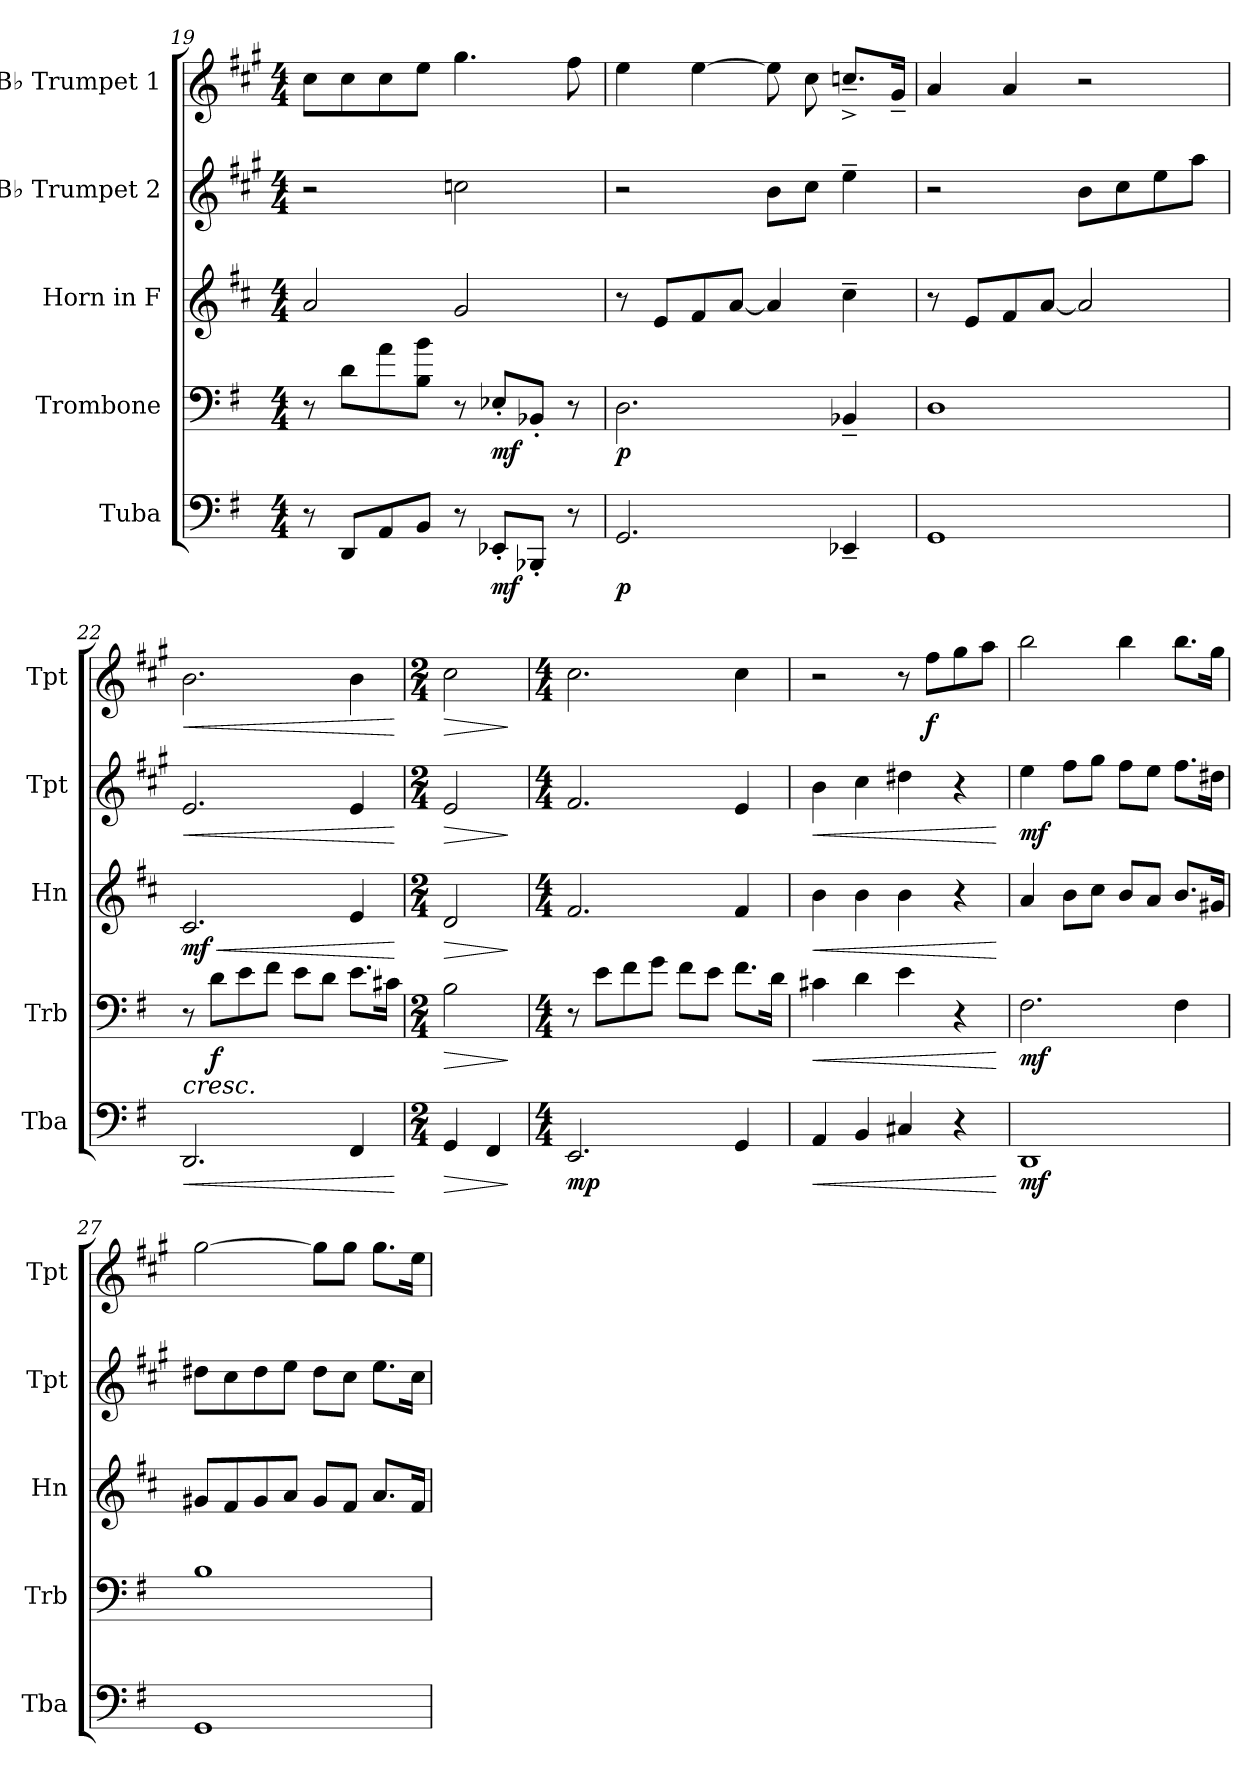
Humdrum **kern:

**kern	**dynam	**kern	**dynam	**kern	**dynam	**kern	**dynam	**kern	**dynam
*part5	*part5	*part4	*part4	*part3	*part3	*part2	*part2	*part1	*part1
*staff5	*staff5	*staff4	*staff4	*staff3	*staff3	*staff2	*staff2	*staff1	*staff1
*I"Tuba	*	*I"Trombone	*	*I"Horn in F	*	*I"B♭ Trumpet 2	*	*I"B♭ Trumpet 1	*
*I'Tba	*	*I'Trb	*	*I'Hn	*	*I'Tpt	*	*I'Tpt	*
*clefF4	*	*clefF4	*	*clefG2	*	*clefG2	*	*clefG2	*
*	*	*	*	*ITrd4c7	*	*ITrd1c2	*	*ITrd1c2	*
*k[f#]	*	*k[f#]	*	*k[f#]	*	*k[f#]	*	*k[f#]	*
*M4/4	*	*M4/4	*	*M4/4	*	*M4/4	*	*M4/4	*
=19	=19	=19	=19	=19	=19	=19	=19	=19	=19
8r	.	8r	.	2d/	.	2r	.	8b\L	.
8DD/L	.	8d\L	.	.	.	.	.	8b\	.
8AA/	.	8a\	.	.	.	.	.	8b\	.
8BB/J	.	8B\ 8b\J	.	.	.	.	.	8dd\J	.
8r	.	8r	.	2c/	.	2b-X\	.	4.ff#\	.
!	!LO:DY:b	!	!LO:DY:b	!	!	!	!	!	!
8EE-X'/L	mf	8E-X'/L	mf	.	.	.	.	.	.
8BBB-X'/J	.	8BB-X'/J	.	.	.	.	.	.	.
8r	.	8r	.	.	.	.	.	8ee\	.
=20	=20	=20	=20	=20	=20	=20	=20	=20	=20
!	!LO:DY:b	!	!LO:DY:b	!	!	!	!	!	!
2.GG/	p	2.D\	p	8r	.	2r	.	4dd\	.
.	.	.	.	8A/L	.	.	.	.	.
.	.	.	.	8B/	.	.	.	[4dd\	.
.	.	.	.	[8d/J	.	.	.	.	.
.	.	.	.	4d/]	.	8a\L	.	8dd\]	.
.	.	.	.	.	.	8b\J	.	8b\	.
4EE-X~/	.	4BB-X~/	.	4f#~\	.	4dd~\	.	8.b-X^~/L	.
.	.	.	.	.	.	.	.	16f#~/Jk	.
=21	=21	=21	=21	=21	=21	=21	=21	=21	=21
1GG	.	1D	.	8r	.	2r	.	4g/	.
.	.	.	.	8A/L	.	.	.	.	.
.	.	.	.	8B/	.	.	.	4g/	.
.	.	.	.	[8d/J	.	.	.	.	.
.	.	.	.	2d/]	.	8a\L	.	2r	.
.	.	.	.	.	.	8b\	.	.	.
.	.	.	.	.	.	8dd\	.	.	.
.	.	.	.	.	.	8gg\J	.	.	.
!!LO:LB:g=z
=22	=22	=22	=22	=22	=22	=22	=22	=22	=22
!	!LO:HP:b	!	!LO:HP:b	!	!LO:HP:b	!	!LO:HP:b	!	!LO:HP:b
!	!	!	!	!	!LO:DY:n=1:b	!	!LO:DY:n=1:b	!	!
!	!	!	!	!	!	!	!LO:DY:n=2:a	!	!
2.DD/	<	8r	<	2.F#/	< mf	2.d/	< mf mf	2.a\	<
!	!	!	!LO:DY:b	!	!	!	!	!	!
.	.	8d\L	f	.	.	.	.	.	.
.	.	8e\	.	.	.	.	.	.	.
.	.	8f#\J	.	.	.	.	.	.	.
.	.	8e\L	.	.	.	.	.	.	.
.	.	8d\J	.	.	.	.	.	.	.
4FF#/	.	8.e\L	.	4A/	.	4d/	.	4a\	.
.	.	16c#X\Jk	.	.	.	.	.	.	.
.	[	.	[	.	[	.	[	.	[
=23	=23	=23	=23	=23	=23	=23	=23	=23	=23
*M2/4	*	*M2/4	*	*M2/4	*	*M2/4	*	*M2/4	*
!	!LO:HP:b	!	!LO:HP:b	!	!LO:HP:b	!	!LO:HP:b	!	!LO:HP:b
4GG/	>	2B\	>	2G/	>	2d/	>	2b\	>
4FF#/	.	.	.	.	.	.	.	.	.
.	]	.	]	.	]	.	]	.	]
=24	=24	=24	=24	=24	=24	=24	=24	=24	=24
*M4/4	*	*M4/4	*	*M4/4	*	*M4/4	*	*M4/4	*
!	!LO:DY:b	!	!	!	!	!	!	!	!
2.EE/	mp	8r	.	2.B/	.	2.e/	.	2.b\	.
.	.	8e\L	.	.	.	.	.	.	.
.	.	8f#\	.	.	.	.	.	.	.
.	.	8g\J	.	.	.	.	.	.	.
.	.	8f#\L	.	.	.	.	.	.	.
.	.	8e\J	.	.	.	.	.	.	.
4GG/	.	8.f#\L	.	4B/	.	4d/	.	4b\	.
.	.	16d\Jk	.	.	.	.	.	.	.
=25	=25	=25	=25	=25	=25	=25	=25	=25	=25
!	!LO:HP:b	!	!LO:HP:b	!	!LO:HP:b	!	!LO:HP:b	!	!
4AA/	<	4c#X\	<	4e\	<	4a\	<	2r	.
4BB/	.	4d\	.	4e\	.	4b\	.	.	.
4C#X/	.	4e\	.	4e\	.	4cc#X\	.	8r	.
!	!	!	!	!	!	!	!	!	!LO:DY:b
.	.	.	.	.	.	.	.	8ee\L	f
4r	.	4r	.	4r	.	4r	.	8ff#\	.
.	.	.	.	.	.	.	.	8gg\J	.
.	[	.	[	.	[	.	[	.	.
!!LO:PB:g=z
=26	=26	=26	=26	=26	=26	=26	=26	=26	=26
!	!LO:DY:b	!	!LO:DY:b	!	!	!	!LO:DY:b	!	!
1DD	mf	2.F#\	mf	4d/	.	4dd\	mf	2aa\	.
.	.	.	.	8e\L	.	8ee\L	.	.	.
.	.	.	.	8f#\J	.	8ff#\J	.	.	.
.	.	.	.	8e/L	.	8ee\L	.	4aa\	.
.	.	.	.	8d/J	.	8dd\J	.	.	.
.	.	4F#\	.	8.e/L	.	8.ee\L	.	8.aa\L	.
.	.	.	.	16c#X/Jk	.	16cc#X\Jk	.	16ff#\Jk	.
=27	=27	=27	=27	=27	=27	=27	=27	=27	=27
1GG	.	1B	.	8c#X/L	.	8cc#X\L	.	[2ff#\	.
.	.	.	.	8B/	.	8b\	.	.	.
.	.	.	.	8c#/	.	8cc#\	.	.	.
.	.	.	.	8d/J	.	8dd\J	.	.	.
.	.	.	.	8c#/L	.	8cc#\L	.	8ff#\L]	.
.	.	.	.	8B/J	.	8b\J	.	8ff#\J	.
.	.	.	.	8.d/L	.	8.dd\L	.	8.ff#\L	.
.	.	.	.	16B/Jk	.	16b\Jk	.	16dd\Jk	.
=	=	=	=	=	=	=	=	=	=
*-	*-	*-	*-	*-	*-	*-	*-	*-	*-
